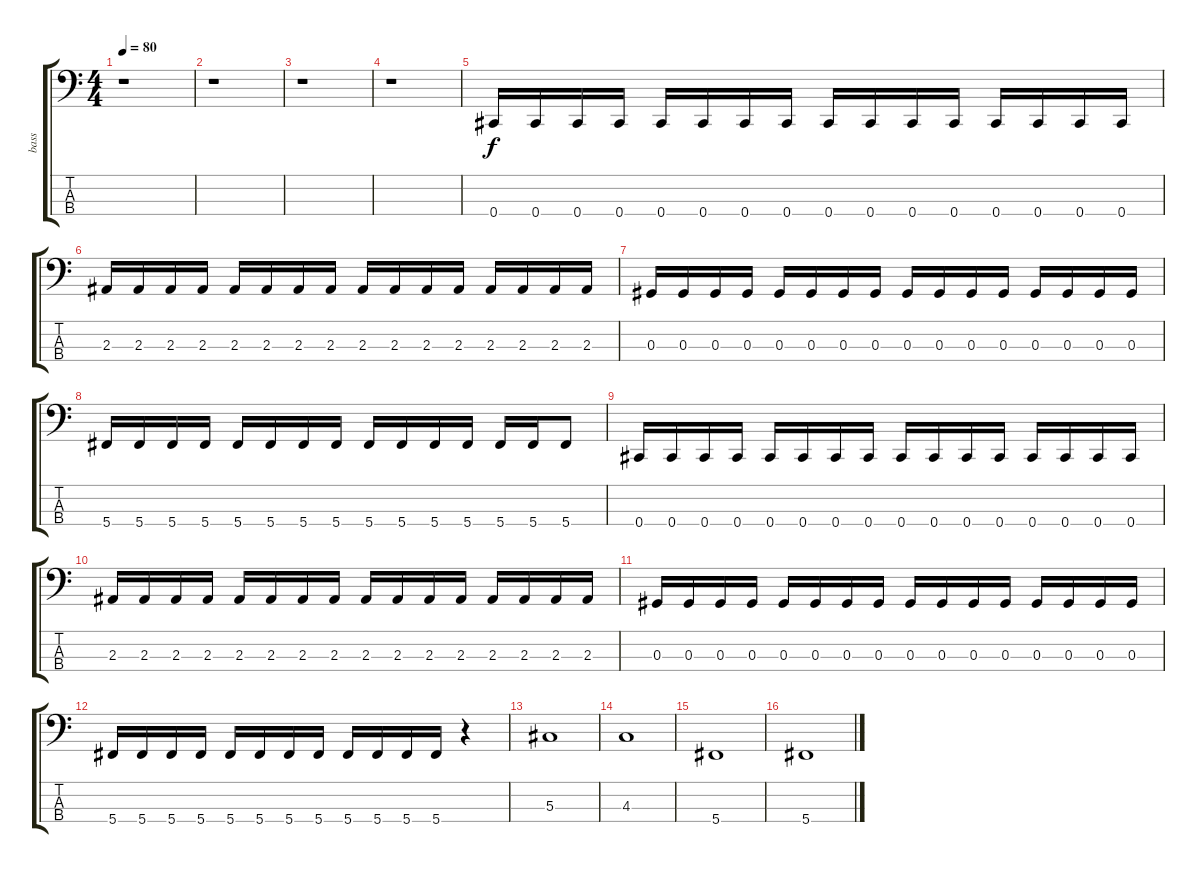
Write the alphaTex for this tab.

\track ("bass" "bass") {instrument electricbassfinger}
\staff {score tabs}
\tuning (Gb2 Db2 Ab1 Db1) {hide}
\ts (4 4)
\tempo 80
\clef f4
\ks c
r.1{dy f instrument electricbassfinger} |
r.1 |
r.1 |
r.1 |
0.4.16 0.4.16 0.4.16 0.4.16 0.4.16 0.4.16 0.4.16 0.4.16 0.4.16 0.4.16 0.4.16 0.4.16 0.4.16 0.4.16 0.4.16 0.4.16 |
2.3.16 2.3.16 2.3.16 2.3.16 2.3.16 2.3.16 2.3.16 2.3.16 2.3.16 2.3.16 2.3.16 2.3.16 2.3.16 2.3.16 2.3.16 2.3.16 |
0.3.16 0.3.16 0.3.16 0.3.16 0.3.16 0.3.16 0.3.16 0.3.16 0.3.16 0.3.16 0.3.16 0.3.16 0.3.16 0.3.16 0.3.16 0.3.16 |
5.4.16 5.4.16 5.4.16 5.4.16 5.4.16 5.4.16 5.4.16 5.4.16 5.4.16 5.4.16 5.4.16 5.4.16 5.4.16 5.4.16 5.4.8 |
0.4.16 0.4.16 0.4.16 0.4.16 0.4.16 0.4.16 0.4.16 0.4.16 0.4.16 0.4.16 0.4.16 0.4.16 0.4.16 0.4.16 0.4.16 0.4.16 |
2.3.16 2.3.16 2.3.16 2.3.16 2.3.16 2.3.16 2.3.16 2.3.16 2.3.16 2.3.16 2.3.16 2.3.16 2.3.16 2.3.16 2.3.16 2.3.16 |
0.3.16 0.3.16 0.3.16 0.3.16 0.3.16 0.3.16 0.3.16 0.3.16 0.3.16 0.3.16 0.3.16 0.3.16 0.3.16 0.3.16 0.3.16 0.3.16 |
5.4.16 5.4.16 5.4.16 5.4.16 5.4.16 5.4.16 5.4.16 5.4.16 5.4.16 5.4.16 5.4.16 5.4.16 r.4 |
5.3.1 |
4.3.1 |
5.4.1 |
5.4.1
